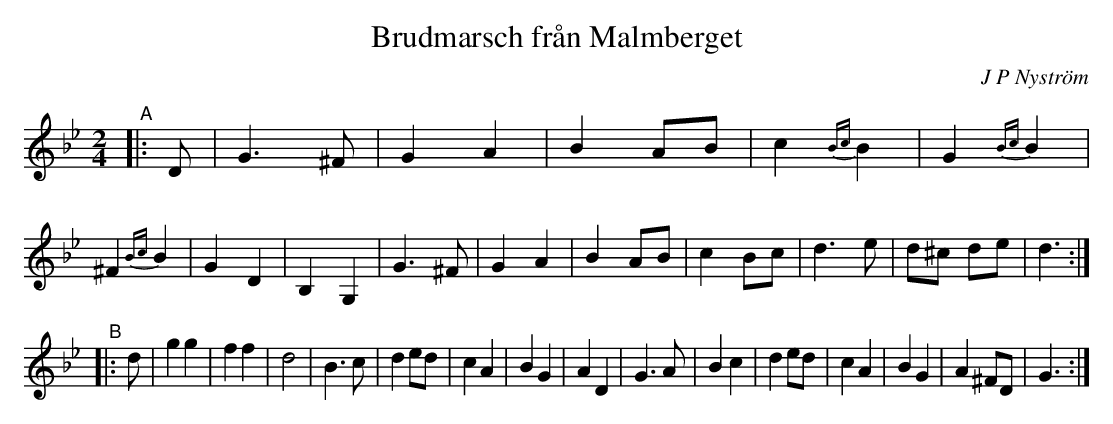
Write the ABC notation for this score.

X:1
T: Brudmarsch fr\aan Malmberget
C: J P Nystr\"om
M: 2/4
L: 1/8
K: Gm
"^A"|: D |\
G3 ^F | G2 A2 | B2 AB | c2 {Bc}B2 | G2 {Bc}B2 | ^F2 {Bc}B2 | G2 D2 | B,2 G,2 |\
G3 ^F | G2 A2 | B2 AB | c2 Bc | d3 e | d^c de | d3 :|
"^B"|: d |\
g2 g2 | f2 f2 | d4 | B3 c | d2 ed | c2 A2 | B2 G2 | A2 D2 |\
G3 A | B2 c2 | d2 ed | c2 A2 | B2 G2 | A2 ^FD | G3 :|
